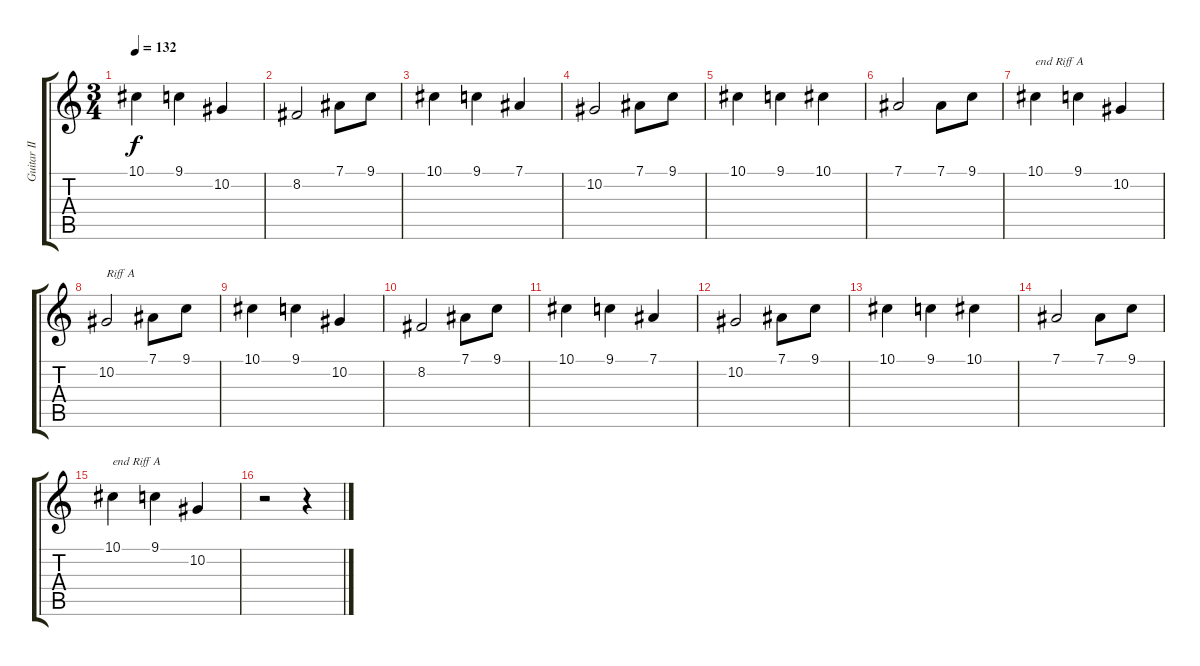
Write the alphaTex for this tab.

\track ("Guitar II" "Guitar II") {instrument fiddle}
\staff {score tabs}
\tuning (Eb4 Bb3 Gb3 Db3 Ab2 Eb2) {hide}
\ts (3 4)
\tempo 132
\clef g2
\ks c
10.1.4{dy f} 9.1.4 10.2.4 |
8.2.2 7.1.8 9.1.8 |
10.1.4 9.1.4 7.1.4 |
10.2.2 7.1.8 9.1.8 |
10.1.4 9.1.4 10.1.4 |
7.1.2 7.1.8 9.1.8 |
10.1.4{txt "end Riff A"} 9.1.4 10.2.4 |
10.2.2{txt "Riff A"} 7.1.8 9.1.8 |
10.1.4 9.1.4 10.2.4 |
8.2.2 7.1.8 9.1.8 |
10.1.4 9.1.4 7.1.4 |
10.2.2 7.1.8 9.1.8 |
10.1.4 9.1.4 10.1.4 |
7.1.2 7.1.8 9.1.8 |
10.1.4{txt "end Riff A"} 9.1.4 10.2.4 |
r.2 r.4
